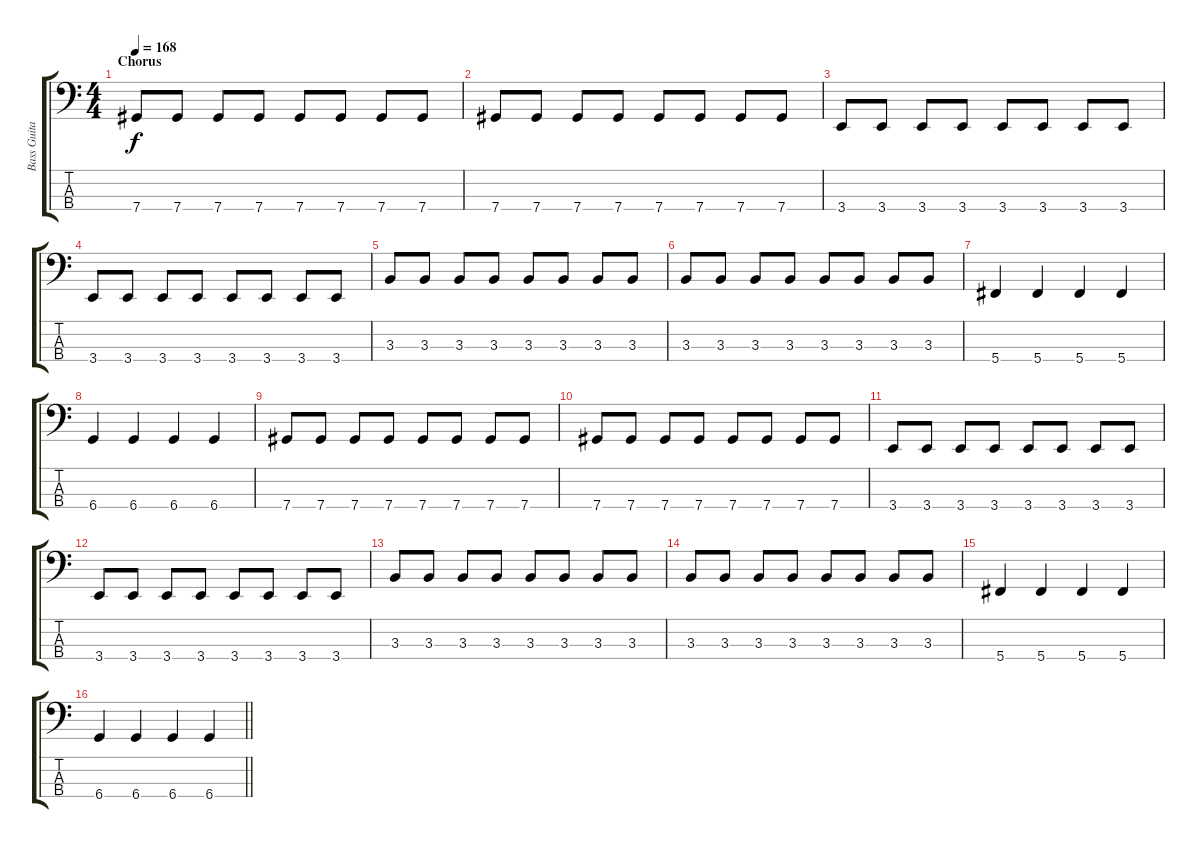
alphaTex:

\track ("Bass Guitar" "Bass Guita") {instrument electricbassfinger}
\staff {score tabs}
\tuning (Gb2 Db2 Ab1 Db1) {hide}
\ts (4 4)
\section ("" "Chorus")
\tempo 168
\clef f4
\ks c
7.4.8{dy f} 7.4.8 7.4.8 7.4.8 7.4.8 7.4.8 7.4.8 7.4.8 |
7.4.8 7.4.8 7.4.8 7.4.8 7.4.8 7.4.8 7.4.8 7.4.8 |
3.4.8 3.4.8 3.4.8 3.4.8 3.4.8 3.4.8 3.4.8 3.4.8 |
3.4.8 3.4.8 3.4.8 3.4.8 3.4.8 3.4.8 3.4.8 3.4.8 |
3.3.8 3.3.8 3.3.8 3.3.8 3.3.8 3.3.8 3.3.8 3.3.8 |
3.3.8 3.3.8 3.3.8 3.3.8 3.3.8 3.3.8 3.3.8 3.3.8 |
5.4.4 5.4.4 5.4.4 5.4.4 |
6.4.4 6.4.4 6.4.4 6.4.4 |
7.4.8 7.4.8 7.4.8 7.4.8 7.4.8 7.4.8 7.4.8 7.4.8 |
7.4.8 7.4.8 7.4.8 7.4.8 7.4.8 7.4.8 7.4.8 7.4.8 |
3.4.8 3.4.8 3.4.8 3.4.8 3.4.8 3.4.8 3.4.8 3.4.8 |
3.4.8 3.4.8 3.4.8 3.4.8 3.4.8 3.4.8 3.4.8 3.4.8 |
3.3.8 3.3.8 3.3.8 3.3.8 3.3.8 3.3.8 3.3.8 3.3.8 |
3.3.8 3.3.8 3.3.8 3.3.8 3.3.8 3.3.8 3.3.8 3.3.8 |
5.4.4 5.4.4 5.4.4 5.4.4 |
\barLineRight lightlight
6.4.4 6.4.4 6.4.4 6.4.4
